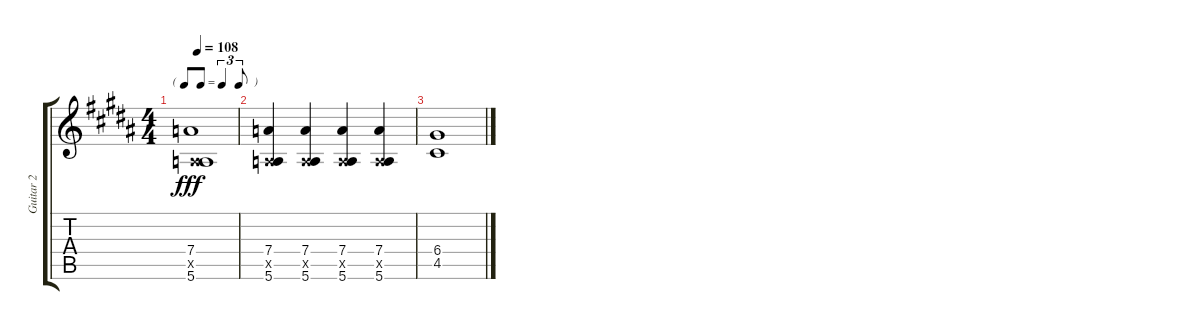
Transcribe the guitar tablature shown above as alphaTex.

\track ("Guitar 2" "Guitar 2") {instrument electricguitarclean}
\staff {score tabs}
\tuning (E4 B3 G3 D3 A2 E2) {hide}
\ts (4 4)
\tf triplet8th
\tempo 108
\clef g2
\ks b
(7.4 0.5{x} 5.6).1{dy fff} |
(7.4 0.5{x} 5.6).4 (7.4 0.5{x} 5.6).4 (7.4 0.5{x} 5.6).4 (7.4 0.5{x} 5.6).4 |
(6.4 4.5).1
